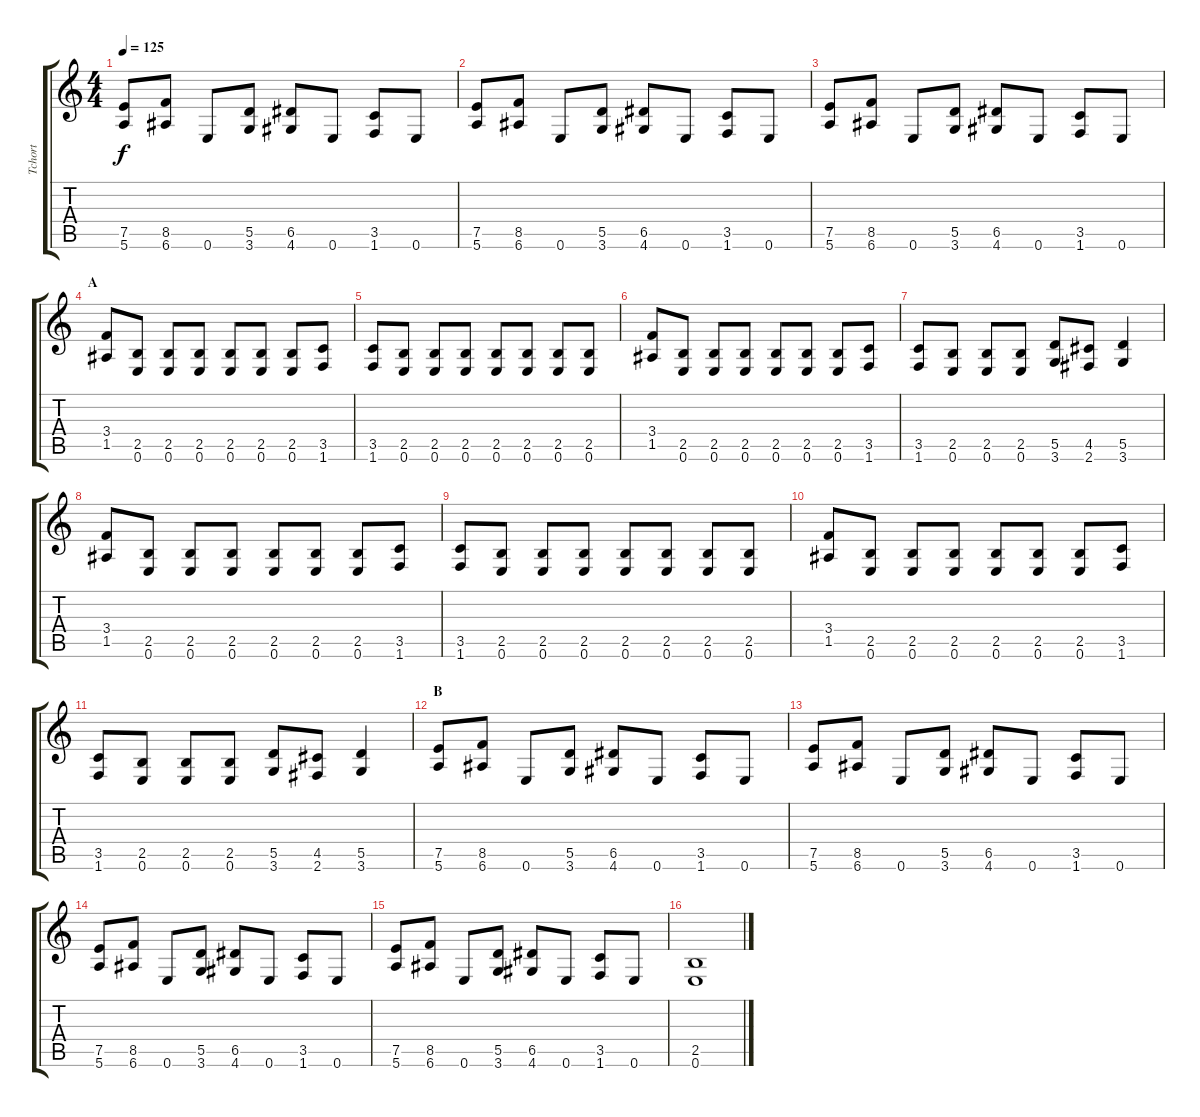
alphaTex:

\track ("Tchort" "Tchort") {instrument distortionguitar}
\staff {score tabs}
\tuning (E4 B3 G3 D3 A2 E2) {hide}
\ts (4 4)
\tempo 125
\clef g2
\ks c
(7.5 5.6).8{dy f} (8.5 6.6).8 0.6.8 (5.5 3.6).8 (6.5 4.6).8 0.6.8 (3.5 1.6).8 0.6.8 |
(7.5 5.6).8 (8.5 6.6).8 0.6.8 (5.5 3.6).8 (6.5 4.6).8 0.6.8 (3.5 1.6).8 0.6.8 |
(7.5 5.6).8 (8.5 6.6).8 0.6.8 (5.5 3.6).8 (6.5 4.6).8 0.6.8 (3.5 1.6).8 0.6.8 |
\section ("" "A")
(3.4 1.5).8 (2.5 0.6).8 (2.5 0.6).8 (2.5 0.6).8 (2.5 0.6).8 (2.5 0.6).8 (2.5 0.6).8 (3.5 1.6).8 |
(3.5 1.6).8 (2.5 0.6).8 (2.5 0.6).8 (2.5 0.6).8 (2.5 0.6).8 (2.5 0.6).8 (2.5 0.6).8 (2.5 0.6).8 |
(3.4 1.5).8 (2.5 0.6).8 (2.5 0.6).8 (2.5 0.6).8 (2.5 0.6).8 (2.5 0.6).8 (2.5 0.6).8 (3.5 1.6).8 |
(3.5 1.6).8 (2.5 0.6).8 (2.5 0.6).8 (2.5 0.6).8 (5.5 3.6).8 (4.5 2.6).8 (5.5 3.6).4 |
(3.4 1.5).8 (2.5 0.6).8 (2.5 0.6).8 (2.5 0.6).8 (2.5 0.6).8 (2.5 0.6).8 (2.5 0.6).8 (3.5 1.6).8 |
(3.5 1.6).8 (2.5 0.6).8 (2.5 0.6).8 (2.5 0.6).8 (2.5 0.6).8 (2.5 0.6).8 (2.5 0.6).8 (2.5 0.6).8 |
(3.4 1.5).8 (2.5 0.6).8 (2.5 0.6).8 (2.5 0.6).8 (2.5 0.6).8 (2.5 0.6).8 (2.5 0.6).8 (3.5 1.6).8 |
(3.5 1.6).8 (2.5 0.6).8 (2.5 0.6).8 (2.5 0.6).8 (5.5 3.6).8 (4.5 2.6).8 (5.5 3.6).4 |
\section ("" "B")
(7.5 5.6).8 (8.5 6.6).8 0.6.8 (5.5 3.6).8 (6.5 4.6).8 0.6.8 (3.5 1.6).8 0.6.8 |
(7.5 5.6).8 (8.5 6.6).8 0.6.8 (5.5 3.6).8 (6.5 4.6).8 0.6.8 (3.5 1.6).8 0.6.8 |
(7.5 5.6).8 (8.5 6.6).8 0.6.8 (5.5 3.6).8 (6.5 4.6).8 0.6.8 (3.5 1.6).8 0.6.8 |
(7.5 5.6).8 (8.5 6.6).8 0.6.8 (5.5 3.6).8 (6.5 4.6).8 0.6.8 (3.5 1.6).8 0.6.8 |
(2.5 0.6).1
